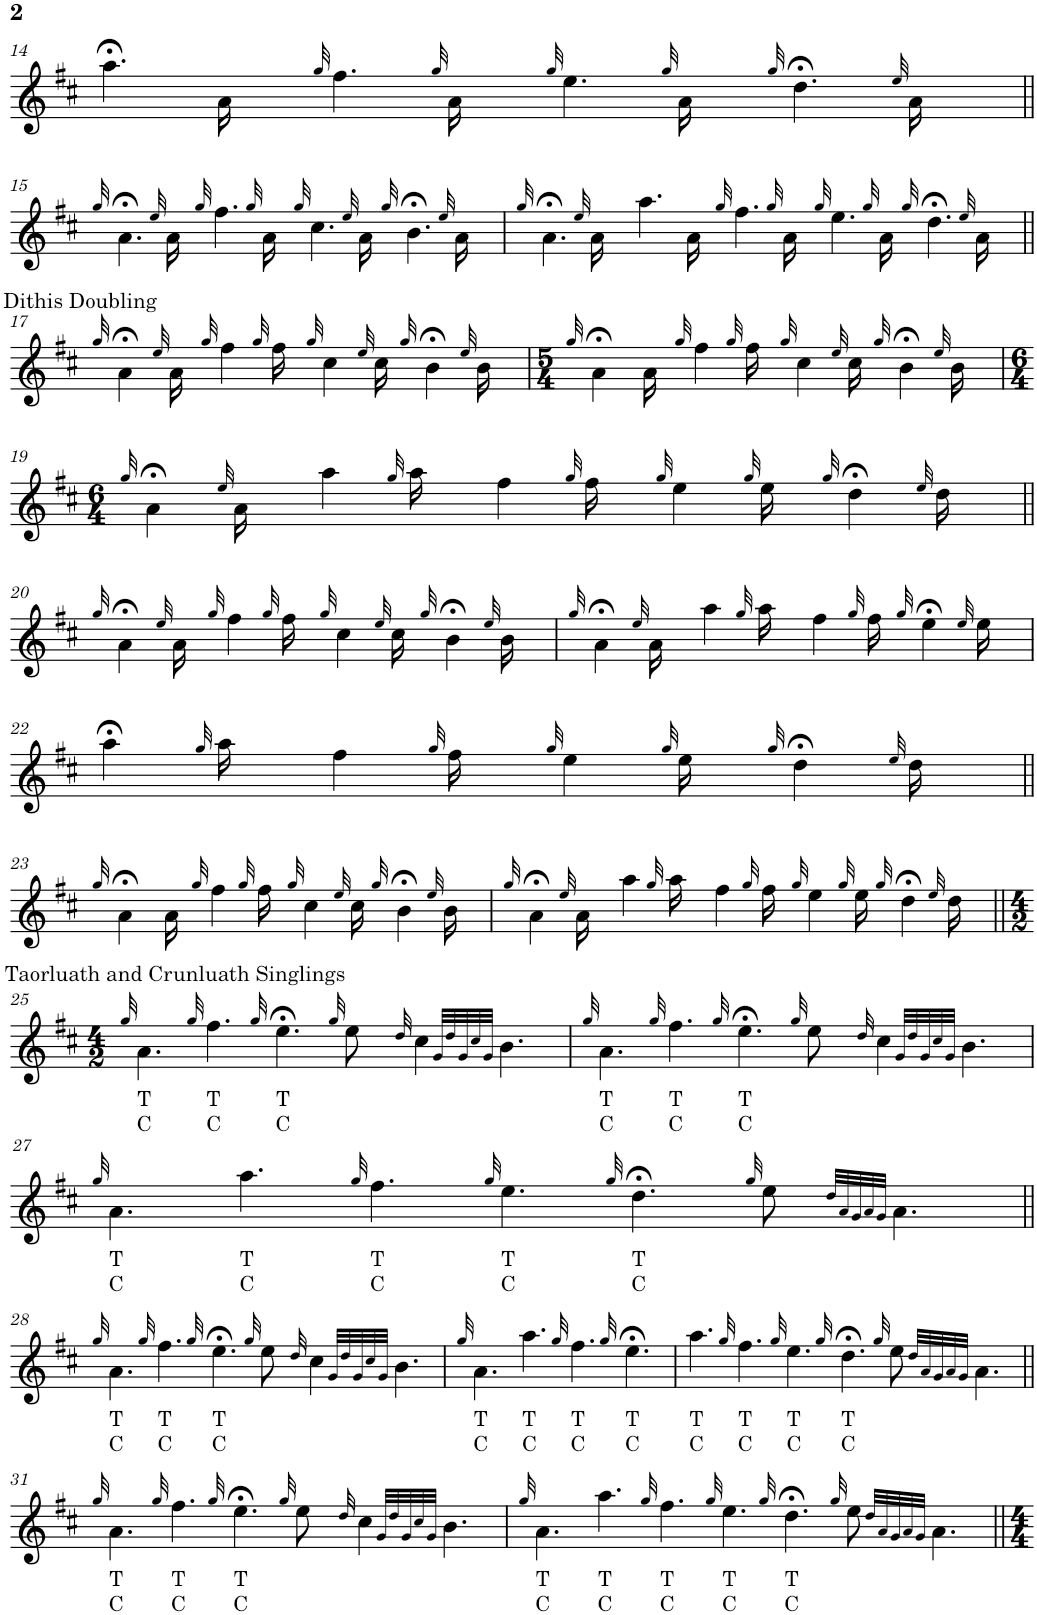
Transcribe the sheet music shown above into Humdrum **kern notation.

**kern	**text	**text
*part1	*part1	*part1
*staff1	*staff1	*staff1
*I"Piano	*	*
*I'Pno.	*	*
!!LO:PB:g=z
*clefG2	*	*
*k[f#c#]	*	*
*M4/4	*	*
=14	=14	=14
4.aa;<\	.	.
16a\	.	.
32qgg/	.	.
4.ff#\	.	.
32qgg/	.	.
16a\	.	.
32qgg/	.	.
[8ee\	.	.
4ryy	.	.
32qgg/	.	.
16a\	.	.
32qgg/	.	.
4.dd;<\	.	.
32qee/	.	.
16a\	.	.
!!LO:LB:g=z
=15||	=15||	=15||
32qgg/	.	.
4.a;<\	.	.
4ee\]	.	.
32qee/	.	.
16a\	.	.
32qgg/	.	.
4.ff#\	.	.
32qgg/	.	.
16a\	.	.
32qgg/	.	.
[8cc#\	.	.
32qee/	.	.
16a\	.	.
32qgg/	.	.
4.b;<\	.	.
32qee/	.	.
16a\	.	.
=16	=16	=16
32qgg/	.	.
4.a;<\	.	.
4cc#\]	.	.
32qee/	.	.
16a\	.	.
4.aa\	.	.
16a\	.	.
32qgg/	.	.
[8ff#\	.	.
32qgg/	.	.
16a\	.	.
32qgg/	.	.
4.ee\	.	.
32qgg/	.	.
16a\	.	.
32qgg/	.	.
4.dd;<\	.	.
32qee/	.	.
16a\	.	.
!!LO:LB:g=z
=17||	=17||	=17||
32qgg/	.	.
!LO:TX:a:t=Dithis Doubling	!	!
4a;<\	.	.
4ff#\]	.	.
32qee/	.	.
16a\	.	.
32qgg/	.	.
4ff#\	.	.
32qgg/	.	.
16ff#\	.	.
32qgg/	.	.
4cc#\	.	.
32qee/	.	.
16cc#\	.	.
32qgg/	.	.
[16b\	.	.
32qee/	.	.
16b\	.	.
=18	=18	=18
*M5/4	*	*
32qgg/	.	.
4a;<\	.	.
8.b;<\]	.	.
16a\	.	.
32qgg/	.	.
4ff#\	.	.
32qgg/	.	.
16ff#\	.	.
32qgg/	.	.
4cc#\	.	.
32qee/	.	.
16cc#\	.	.
32qgg/	.	.
4b;<\	.	.
32qee/	.	.
16b\	.	.
!!LO:LB:g=z
=19	=19	=19
*M6/4	*	*
32qgg/	.	.
4a;<\	.	.
32qee/	.	.
16a\	.	.
4aa\	.	.
32qgg/	.	.
16aa\	.	.
4ff#\	.	.
32qgg/	.	.
16ff#\	.	.
32qgg/	.	.
4ee\	.	.
32qgg/	.	.
16ee\	.	.
32qgg/	.	.
4dd;<\	.	.
32qee/	.	.
16dd\	.	.
!!LO:LB:g=z
=20||	=20||	=20||
32qgg/	.	.
4a;<\	.	.
32qee/	.	.
16a\	.	.
32qgg/	.	.
4ff#\	.	.
32qgg/	.	.
16ff#\	.	.
32qgg/	.	.
4cc#\	.	.
32qee/	.	.
16cc#\	.	.
32qgg/	.	.
4b;<\	.	.
32qee/	.	.
16b\	.	.
=21	=21	=21
32qgg/	.	.
4a;<\	.	.
32qee/	.	.
16a\	.	.
4aa\	.	.
32qgg/	.	.
16aa\	.	.
4ff#\	.	.
32qgg/	.	.
16ff#\	.	.
32qgg/	.	.
4ee;<\	.	.
32qee/	.	.
16ee\	.	.
!!LO:LB:g=z
=22	=22	=22
4aa;<\	.	.
32qgg/	.	.
16aa\	.	.
4ff#\	.	.
32qgg/	.	.
16ff#\	.	.
32qgg/	.	.
4ee\	.	.
32qgg/	.	.
16ee\	.	.
32qgg/	.	.
4dd;<\	.	.
32qee/	.	.
16dd\	.	.
!!LO:LB:g=z
=23||	=23||	=23||
32qgg/	.	.
4a;<\	.	.
16a\	.	.
32qgg/	.	.
4ff#\	.	.
32qgg/	.	.
16ff#\	.	.
32qgg/	.	.
4cc#\	.	.
32qee/	.	.
16cc#\	.	.
32qgg/	.	.
4b;<\	.	.
32qee/	.	.
16b\	.	.
=24	=24	=24
32qgg/	.	.
4a;<\	.	.
32qee/	.	.
16a\	.	.
4aa\	.	.
32qgg/	.	.
16aa\	.	.
4ff#\	.	.
32qgg/	.	.
16ff#\	.	.
32qgg/	.	.
4ee\	.	.
32qgg/	.	.
16ee\	.	.
32qgg/	.	.
4dd;<\	.	.
32qee/	.	.
16dd\	.	.
!!LO:LB:g=z
=25||	=25||	=25||
*M4/2	*	*
32qgg/	.	.
!LO:TX:a:t=Taorluath and Crunluath Singlings	!	!
!	!LO:LY:b	!LO:LY:b
4.a\	T	C
32qgg/	.	.
!	!LO:LY:b	!LO:LY:b
4.ff#\	T	C
32qgg/	.	.
!	!LO:LY:b	!LO:LY:b
4.ee;<\	T	C
32qgg/	.	.
8ee\	.	.
32qdd/	.	.
4cc#\	.	.
32qg/LLL	.	.
32qdd/	.	.
32qg/	.	.
32qcc#/	.	.
32qg/JJJ	.	.
4.b\	.	.
=26	=26	=26
32qgg/	.	.
!	!LO:LY:b	!LO:LY:b
4.a\	T	C
32qgg/	.	.
!	!LO:LY:b	!LO:LY:b
4.ff#\	T	C
32qgg/	.	.
!	!LO:LY:b	!LO:LY:b
4.ee;<\	T	C
32qgg/	.	.
8ee\	.	.
32qdd/	.	.
4cc#\	.	.
32qg/LLL	.	.
32qdd/	.	.
32qg/	.	.
32qcc#/	.	.
32qg/JJJ	.	.
4.b\	.	.
!!LO:LB:g=z
=27	=27	=27
32qgg/	.	.
!	!LO:LY:b	!LO:LY:b
4.a\	T	C
!	!LO:LY:b	!LO:LY:b
4.aa\	T	C
32qgg/	.	.
!	!LO:LY:b	!LO:LY:b
4.ff#\	T	C
32qgg/	.	.
!	!LO:LY:b	!LO:LY:b
4.ee\	T	C
32qgg/	.	.
!	!LO:LY:b	!LO:LY:b
4.dd;<\	T	C
32qgg/	.	.
8ee\	.	.
32qdd/LLL	.	.
32qa/	.	.
32qg/	.	.
32qa/	.	.
32qg/JJJ	.	.
4.a\	.	.
!!LO:LB:g=z
=28||	=28||	=28||
32qgg/	.	.
!	!LO:LY:b	!LO:LY:b
4.a\	T	C
32qgg/	.	.
!	!LO:LY:b	!LO:LY:b
4.ff#\	T	C
32qgg/	.	.
!	!LO:LY:b	!LO:LY:b
4.ee;<\	T	C
32qgg/	.	.
8ee\	.	.
32qdd/	.	.
4cc#\	.	.
32qg/LLL	.	.
32qdd/	.	.
32qg/	.	.
32qcc#/	.	.
32qg/JJJ	.	.
4.b\	.	.
=29	=29	=29
32qgg/	.	.
!	!LO:LY:b	!LO:LY:b
4.a\	T	C
!	!LO:LY:b	!LO:LY:b
4.aa\	T	C
32qgg/	.	.
!	!LO:LY:b	!LO:LY:b
4.ff#\	T	C
32qgg/	.	.
!	!LO:LY:b	!LO:LY:b
4.ee;<\	T	C
=30	=30	=30
!	!LO:LY:b	!LO:LY:b
4.aa\	T	C
32qgg/	.	.
!	!LO:LY:b	!LO:LY:b
4.ff#\	T	C
32qgg/	.	.
!	!LO:LY:b	!LO:LY:b
4.ee\	T	C
32qgg/	.	.
!	!LO:LY:b	!LO:LY:b
4.dd;<\	T	C
32qgg/	.	.
8ee\	.	.
32qdd/LLL	.	.
32qa/	.	.
32qg/	.	.
32qa/	.	.
32qg/JJJ	.	.
4.a\	.	.
!!LO:LB:g=z
=31||	=31||	=31||
32qgg/	.	.
!	!LO:LY:b	!LO:LY:b
4.a\	T	C
32qgg/	.	.
!	!LO:LY:b	!LO:LY:b
4.ff#\	T	C
32qgg/	.	.
!	!LO:LY:b	!LO:LY:b
4.ee;<\	T	C
32qgg/	.	.
8ee\	.	.
32qdd/	.	.
4cc#\	.	.
32qg/LLL	.	.
32qdd/	.	.
32qg/	.	.
32qcc#/	.	.
32qg/JJJ	.	.
4.b\	.	.
=32	=32	=32
32qgg/	.	.
!	!LO:LY:b	!LO:LY:b
4.a\	T	C
!	!LO:LY:b	!LO:LY:b
4.aa\	T	C
32qgg/	.	.
!	!LO:LY:b	!LO:LY:b
4.ff#\	T	C
32qgg/	.	.
!	!LO:LY:b	!LO:LY:b
4.ee\	T	C
32qgg/	.	.
!	!LO:LY:b	!LO:LY:b
4.dd;<\	T	C
32qgg/	.	.
8ee\	.	.
32qdd/LLL	.	.
32qa/	.	.
32qg/	.	.
32qa/	.	.
32qg/JJJ	.	.
4.a\	.	.
=||	=||	=||
*-	*-	*-
